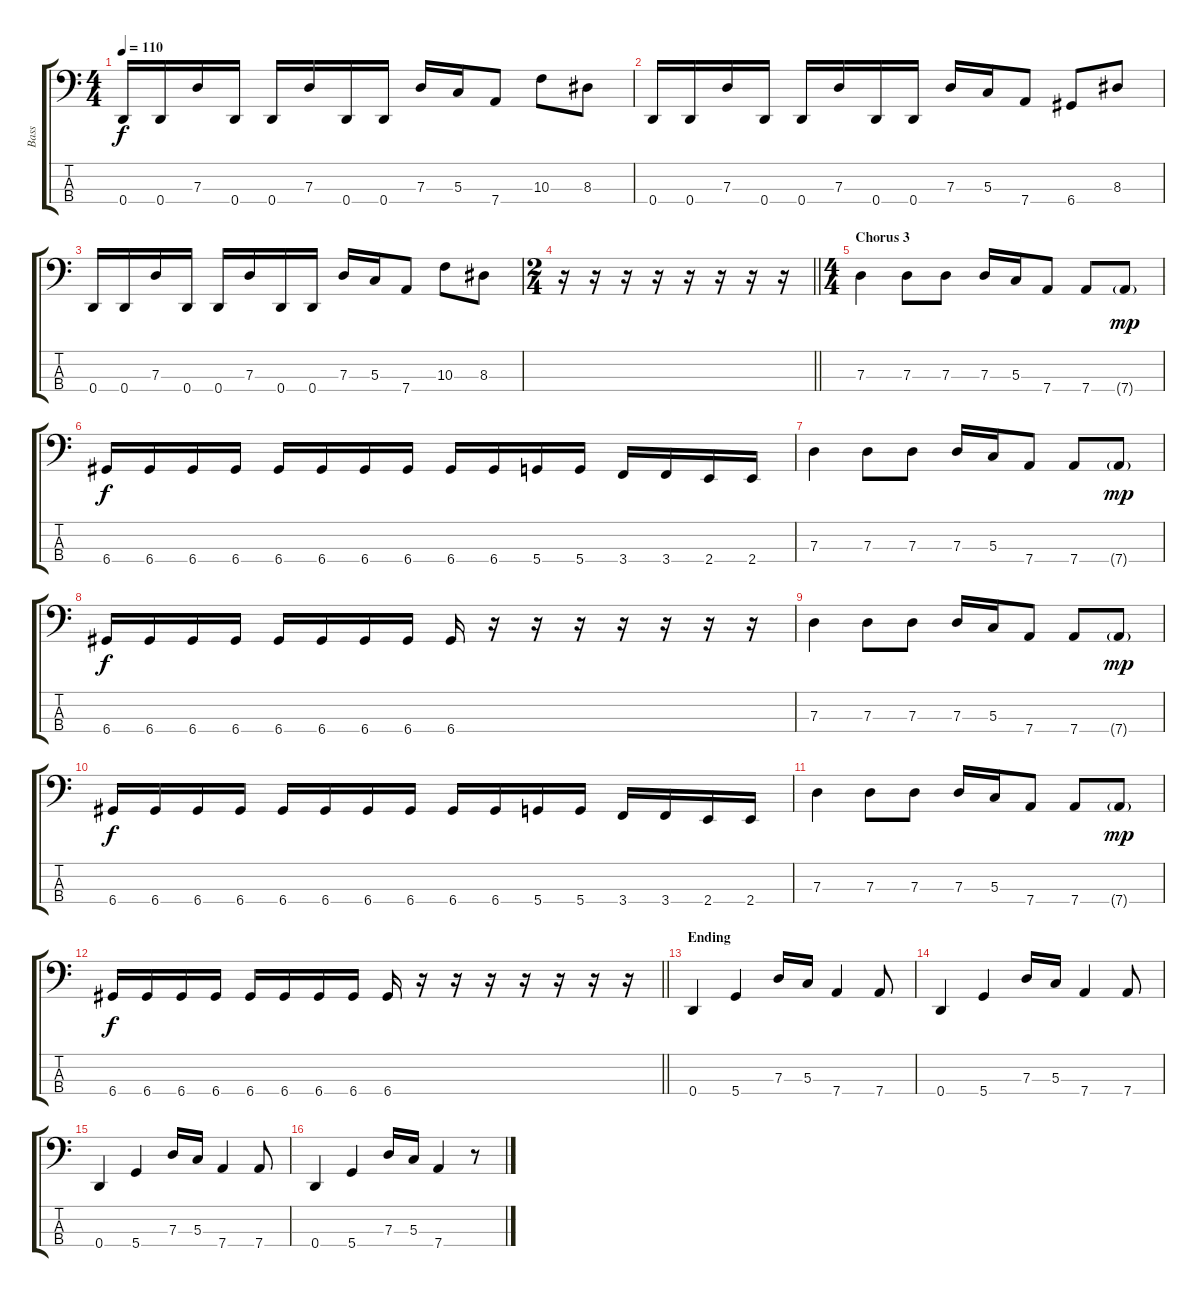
\track ("Bass" "Bass") {instrument electricbasspick}
\staff {score tabs}
\tuning (F2 C2 G1 D1) {hide}
\ts (4 4)
\tempo 110
\clef f4
\ks c
0.4.16{dy f} 0.4.16 7.3.16 0.4.16 0.4.16 7.3.16 0.4.16 0.4.16 7.3.16 5.3.16 7.4.8 10.3.8 8.3.8 |
0.4.16 0.4.16 7.3.16 0.4.16 0.4.16 7.3.16 0.4.16 0.4.16 7.3.16 5.3.16 7.4.8 6.4.8 8.3.8 |
0.4.16 0.4.16 7.3.16 0.4.16 0.4.16 7.3.16 0.4.16 0.4.16 7.3.16 5.3.16 7.4.8 10.3.8 8.3.8 |
\ts (2 4)
\barLineRight lightlight
r.16 r.16 r.16 r.16 r.16 r.16 r.16 r.16 |
\ts (4 4)
\section ("" "Chorus 3")
7.3.4 7.3.8 7.3.8 7.3.16 5.3.16 7.4.8 7.4.8 7.4{g}.8{dy mp} |
6.4.16{dy f} 6.4.16 6.4.16 6.4.16 6.4.16 6.4.16 6.4.16 6.4.16 6.4.16 6.4.16 5.4.16 5.4.16 3.4.16 3.4.16 2.4.16 2.4.16 |
7.3.4 7.3.8 7.3.8 7.3.16 5.3.16 7.4.8 7.4.8 7.4{g}.8{dy mp} |
6.4.16{dy f} 6.4.16 6.4.16 6.4.16 6.4.16 6.4.16 6.4.16 6.4.16 6.4.16 r.16 r.16 r.16 r.16 r.16 r.16 r.16 |
7.3.4 7.3.8 7.3.8 7.3.16 5.3.16 7.4.8 7.4.8 7.4{g}.8{dy mp} |
6.4.16{dy f} 6.4.16 6.4.16 6.4.16 6.4.16 6.4.16 6.4.16 6.4.16 6.4.16 6.4.16 5.4.16 5.4.16 3.4.16 3.4.16 2.4.16 2.4.16 |
7.3.4 7.3.8 7.3.8 7.3.16 5.3.16 7.4.8 7.4.8 7.4{g}.8{dy mp} |
\barLineRight lightlight
6.4.16{dy f} 6.4.16 6.4.16 6.4.16 6.4.16 6.4.16 6.4.16 6.4.16 6.4.16 r.16 r.16 r.16 r.16 r.16 r.16 r.16 |
\section ("" "Ending")
0.4.4 5.4.4 7.3.16 5.3.16 7.4.4 7.4.8 |
0.4.4 5.4.4 7.3.16 5.3.16 7.4.4 7.4.8 |
0.4.4 5.4.4 7.3.16 5.3.16 7.4.4 7.4.8 |
0.4.4 5.4.4 7.3.16 5.3.16 7.4.4 r.8
